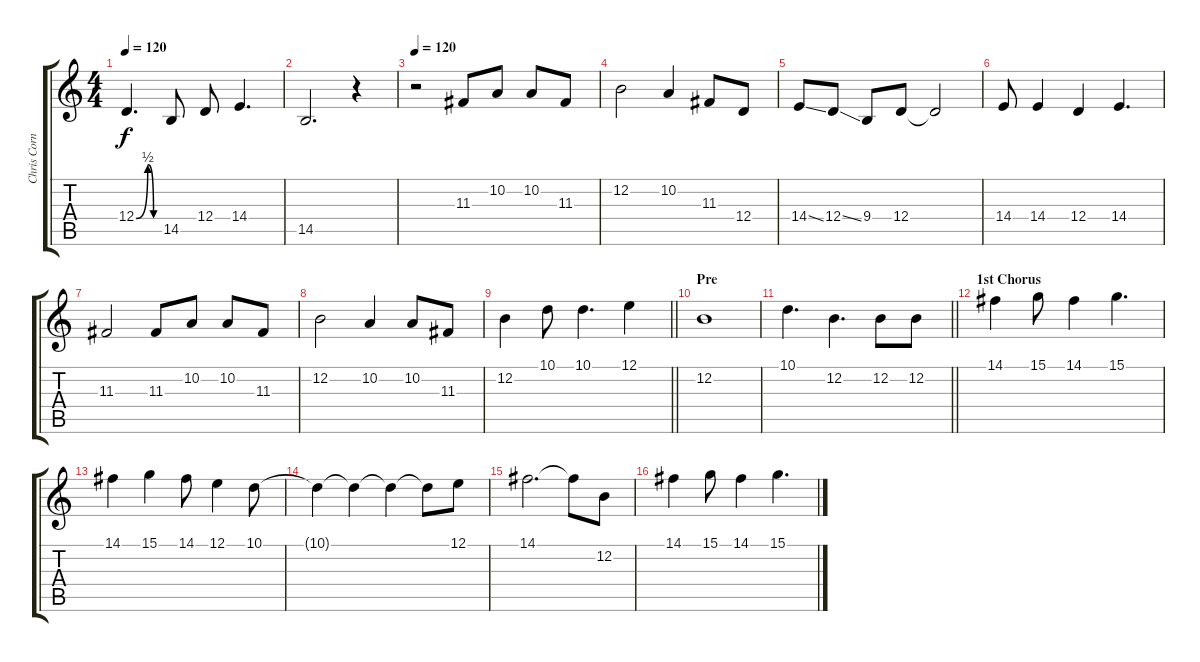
\track ("Chris Cornell" "Chris Corn") {instrument cello}
\staff {score tabs}
\tuning (E4 B3 G3 D3 A2 E2) {hide}
\ts (4 4)
\tempo 120
\clef g2
\ks c
12.4{be (custom 0 0 30 2 45 0 60 0)}.4{d dy f} 14.5.8 12.4.8 14.4.4{d} |
14.5.2{d} r.4 |
\tempo 120
r.2 11.3.8 10.2.8 10.2.8 11.3.8 |
12.2.2 10.2.4 11.3.8 12.4.8 |
14.4{ss}.8 12.4{ss}.8 9.4.8 12.4.8 12.4{t}.2 |
14.4.8 14.4.4 12.4.4 14.4.4{d} |
11.3.2 11.3.8 10.2.8 10.2.8 11.3.8 |
12.2.2 10.2.4 10.2.8 11.3.8 |
\barLineRight lightlight
12.2.4 10.1.8 10.1.4{d} 12.1.4 |
\section ("" "Pre")
12.2.1 |
\barLineRight lightlight
10.1.4{d volume 16} 12.2.4{d} 12.2.8 12.2.8 |
\section ("" "1st Chorus")
14.1.4 15.1.8 14.1.4 15.1.4{d} |
14.1.4 15.1.4 14.1.8 12.1.4 10.1.8 |
10.1{t}.4 10.1{t}.4 10.1{t}.4 10.1{t}.8 12.1.8 |
14.1.2{d} 14.1{t}.8 12.2.8 |
14.1.4 15.1.8 14.1.4 15.1.4{d}
